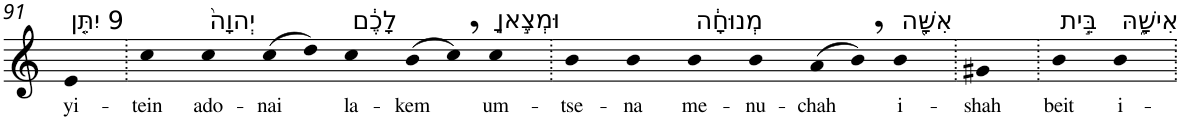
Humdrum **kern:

**kern	**text
*part1	*part1
*staff1	*staff1
*I"Piano	*
*I'Pno	*
!!LO:PB:g=z
*clefG2	*
*k[]	*
=91	=91
!LO:TX:a:t=9 יִתֵּ֤ן	!
!	!LO:LY:b
4e	yi-
=92.	=92.
!	!LO:LY:b
4cc	-tein
!LO:TX:a:t=יְהוָה֙	!
!	!LO:LY:b
4cc	ado-
!	!LO:LY:b
(>8cc	-nai
8dd)	.
!LO:TX:a:t=לָכֶ֔ם	!
!	!LO:LY:b
4cc	la-
!	!LO:LY:b
(>8b	-kem
8cc,)	.
!LO:TX:a:t=וּמְצֶ֣אןָ	!
!	!LO:LY:b
4cc	um-
=93.	=93.
!	!LO:LY:b
4b	-tse-
!	!LO:LY:b
4b	-na
!LO:TX:a:t=מְנוּחָ֔ה	!
!	!LO:LY:b
4b	me-
!	!LO:LY:b
4b	-nu-
!	!LO:LY:b
(>8a	-chah
8b,)	.
!LO:TX:a:t=אִשָּׁ֖ה	!
!	!LO:LY:b
4b	i-
=94.	=94.
!	!LO:LY:b
4g#X	-shah
=95.	=95.
!LO:TX:a:t=בֵּ֣ית	!
!	!LO:LY:b
4b	beit
!LO:TX:a:t=אִישָׁ֑הּ	!
!	!LO:LY:b
4b	i-
=.	=.
*-	*-
